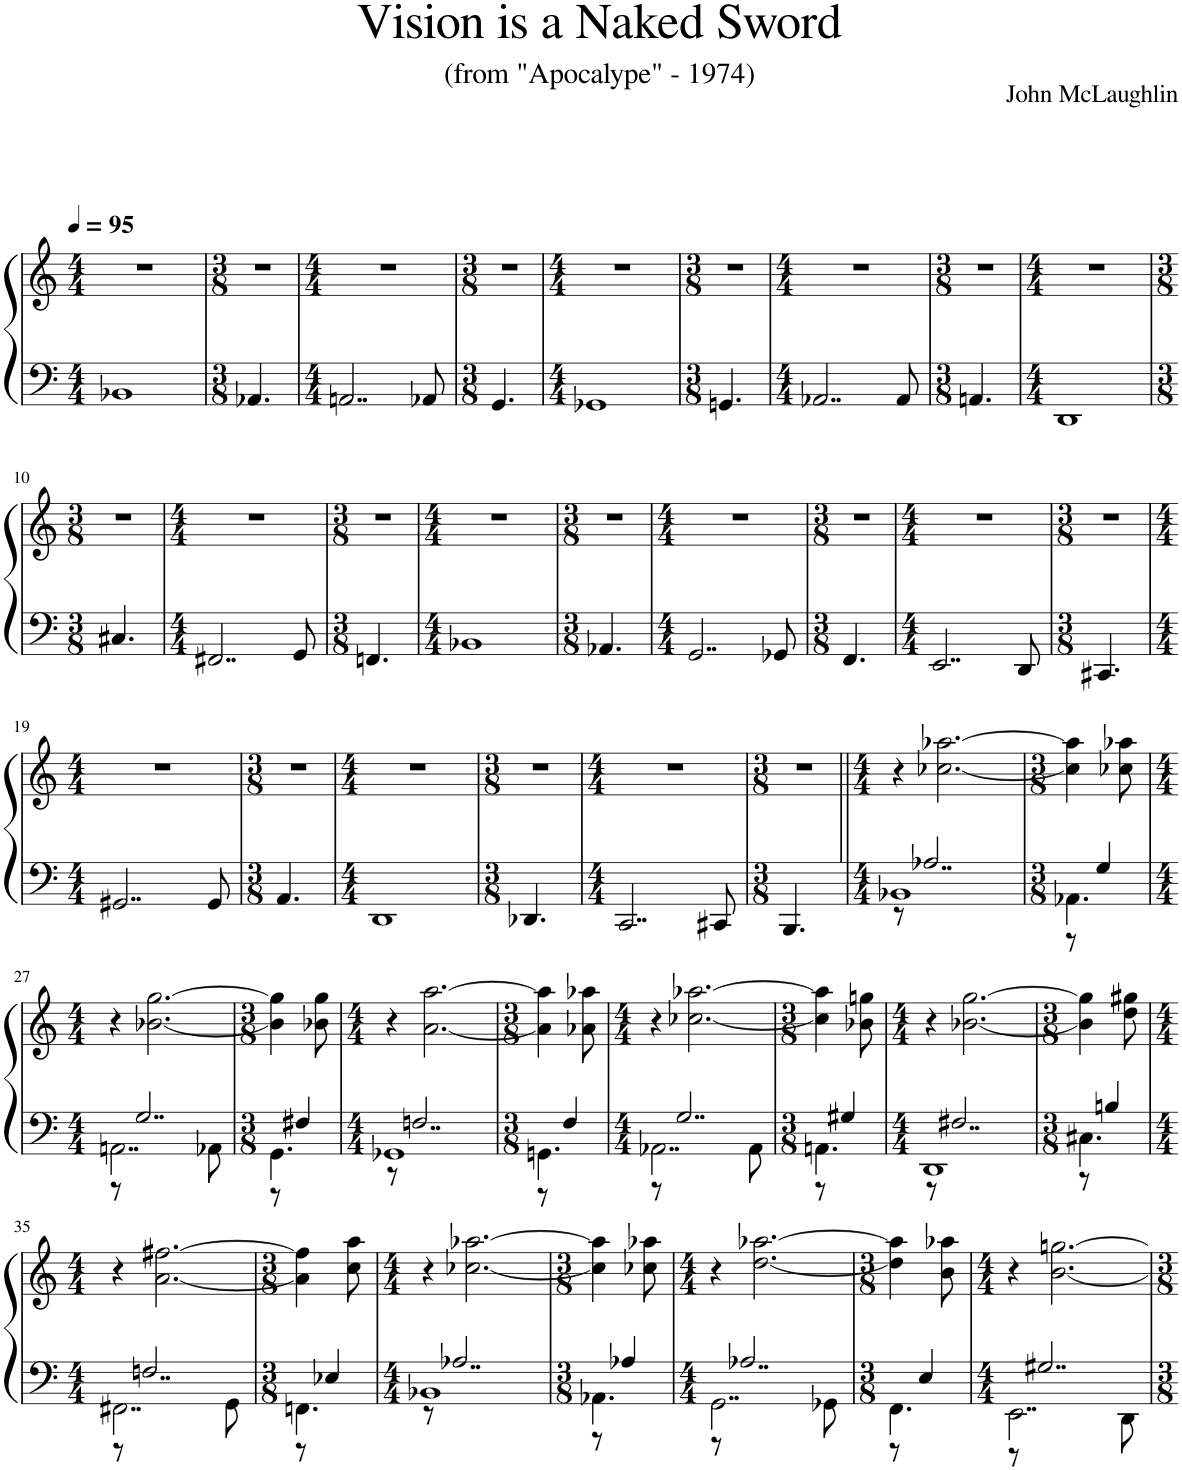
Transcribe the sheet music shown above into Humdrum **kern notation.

**kern	**kern
*part1	*part1
*staff2	*staff1
*I"Piano	*
*I'Pno.	*
*clefF4	*clefG2
*k[]	*k[]
*M4/4	*M4/4
*MM95	*MM95
=1	=1
1BB-X	1r
=2	=2
*M3/8	*M3/8
4.AA-X/	4.r
=3	=3
*M4/4	*M4/4
2..AAn/	1r
8AA-X/	.
=4	=4
*M3/8	*M3/8
4.GG/	4.r
=5	=5
*M4/4	*M4/4
1GG-X	1r
=6	=6
*M3/8	*M3/8
4.GGn/	4.r
=7	=7
*M4/4	*M4/4
2..AA-X/	1r
8AA-/	.
=8	=8
*M3/8	*M3/8
4.AAn/	4.r
=9	=9
*M4/4	*M4/4
1DD	1r
!!LO:LB:g=z
=10	=10
*M3/8	*M3/8
4.C#X/	4.r
=11	=11
*M4/4	*M4/4
2..FF#X/	1r
8GG/	.
=12	=12
*M3/8	*M3/8
4.FFn/	4.r
=13	=13
*M4/4	*M4/4
1BB-X	1r
=14	=14
*M3/8	*M3/8
4.AA-X/	4.r
=15	=15
*M4/4	*M4/4
2..GG/	1r
8GG-X/	.
=16	=16
*M3/8	*M3/8
4.FF/	4.r
=17	=17
*M4/4	*M4/4
2..EE/	1r
8DD/	.
=18	=18
*M3/8	*M3/8
4.CC#X/	4.r
!!LO:LB:g=z
=19	=19
*M4/4	*M4/4
2..GG#X/	1r
8GG#/	.
=20	=20
*M3/8	*M3/8
4.AA/	4.r
=21	=21
*M4/4	*M4/4
1DD	1r
=22	=22
*M3/8	*M3/8
4.DD-X/	4.r
=23	=23
*M4/4	*M4/4
2..CC/	1r
8CC#X/	.
=24	=24
*M3/8	*M3/8
4.BBB/	4.r
=25||	=25||
*M4/4	*M4/4
*^	*
1BB-X	8r	4r
.	2..A-X/	.
.	.	[2.cc-X\ [2.aa-X\
=26	=26	=26
*M3/8	*	*M3/8
4.AA-X\	8r	4cc-\] 4aa-\]
.	4G/	.
.	.	8cc-X\ 8aa-X\
!!LO:LB:g=z
=27	=27	=27
*M4/4	*	*M4/4
2..AAn\	8r	4r
.	2..G/	.
.	.	[2.b-X\ [2.gg\
8AA-X\	.	.
=28	=28	=28
*M3/8	*	*M3/8
4.GG\	8r	4b-\] 4gg\]
.	4F#X/	.
.	.	8b-X\ 8gg\
=29	=29	=29
*M4/4	*	*M4/4
1GG-X	8r	4r
.	2..Fn/	.
.	.	[2.a\ [2.aa\
=30	=30	=30
*M3/8	*	*M3/8
4.GGn\	8r	4a\] 4aa\]
.	4F/	.
.	.	8a-X\ 8aa-X\
=31	=31	=31
*M4/4	*	*M4/4
2..AA-X\	8r	4r
.	2..G/	.
.	.	[2.cc-X\ [2.aa-X\
8AA-\	.	.
=32	=32	=32
*M3/8	*	*M3/8
4.AAn\	8r	4cc-\] 4aa-\]
.	4G#X/	.
.	.	8b-X\ 8ggn\
=33	=33	=33
*M4/4	*	*M4/4
1DD	8r	4r
.	2..F#X/	.
.	.	[2.b-X\ [2.gg\
=34	=34	=34
*M3/8	*	*M3/8
4.C#X\	8r	4b-\] 4gg\]
.	4Bn/	.
.	.	8dd\ 8gg#X\
!!LO:LB:g=z
=35	=35	=35
*M4/4	*	*M4/4
2..FF#X\	8r	4r
.	2..Fn/	.
.	.	[2.a\ [2.ff#X\
8GG\	.	.
=36	=36	=36
*M3/8	*	*M3/8
4.FFn\	8r	4a\] 4ff#\]
.	4E-X/	.
.	.	8cc\ 8aa\
=37	=37	=37
*M4/4	*	*M4/4
1BB-X	8r	4r
.	2..A-X/	.
.	.	[2.cc-X\ [2.aa-X\
=38	=38	=38
*M3/8	*	*M3/8
4.AA-X\	8r	4cc-\] 4aa-\]
.	4A-X/	.
.	.	8cc-X\ 8aa-X\
=39	=39	=39
*M4/4	*	*M4/4
2..GG\	8r	4r
.	2..A-X/	.
.	.	[2.dd\ [2.aa-X\
8GG-X\	.	.
=40	=40	=40
*M3/8	*	*M3/8
4.FF\	8r	4dd\] 4aa-\]
.	4E/	.
.	.	8b\ 8aa-X\
=41	=41	=41
*M4/4	*	*M4/4
2..EE\	8r	4r
.	2..G#X/	.
.	.	[2.b\ [2.ggn\
8DD\	.	.
*v	*v	*
=	=
*-	*-
